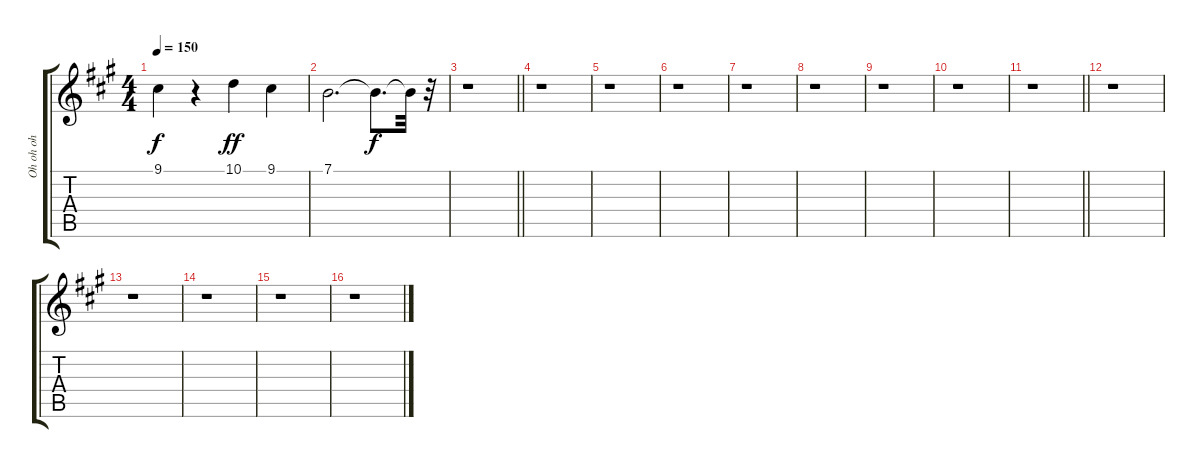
\track ("Oh oh oh" "Oh oh oh") {instrument choiraahs}
\staff {score tabs}
\tuning (E4 B3 G3 D3 A2 E2) {hide}
\ts (4 4)
\tempo 150
\clef g2
\ks a
9.1{t}.4{dy f} r.4 10.1.4{dy ff} 9.1.4 |
7.1.2{d} 7.1{t}.8{d dy f} 7.1{t}.32 r.32 |
\barLineRight lightlight
r.1 |
r.1 |
r.1 |
r.1 |
r.1 |
r.1 |
r.1 |
r.1 |
\barLineRight lightlight
r.1 |
r.1 |
r.1 |
r.1 |
r.1 |
r.1
